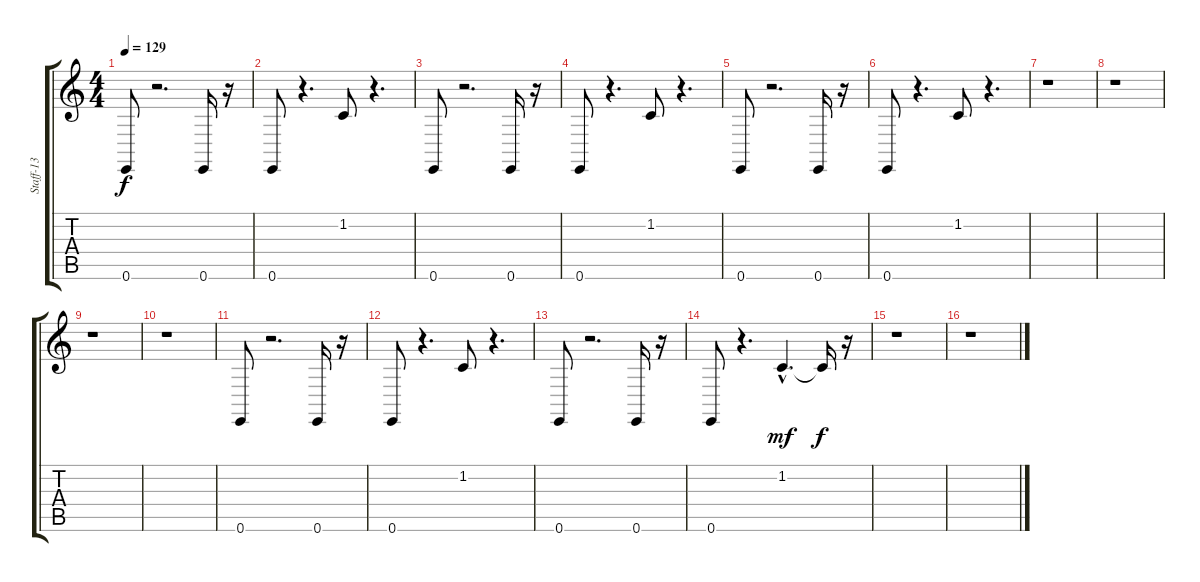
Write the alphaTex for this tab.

\track ("Staff-13" "Staff-13") {instrument gunshot}
\staff {score tabs}
\tuning (E4 B3 G3 D3 A2 E2) {hide}
\ts (4 4)
\tempo 129
\clef g2
\ks c
0.6.8{dy f} r.2{d} 0.6.16 r.16 |
0.6.8 r.4{d} 1.2.8 r.4{d} |
0.6.8 r.2{d} 0.6.16 r.16 |
0.6.8 r.4{d} 1.2.8 r.4{d} |
0.6.8 r.2{d} 0.6.16 r.16 |
0.6.8 r.4{d} 1.2.8 r.4{d} |
r.1 |
r.1 |
r.1 |
r.1 |
0.6.8 r.2{d} 0.6.16 r.16 |
0.6.8 r.4{d} 1.2.8 r.4{d} |
0.6.8 r.2{d} 0.6.16 r.16 |
0.6.8 r.4{d} 1.2{hac}.4{d dy mf} 1.2{t}.16{dy f} r.16 |
r.1 |
r.1
